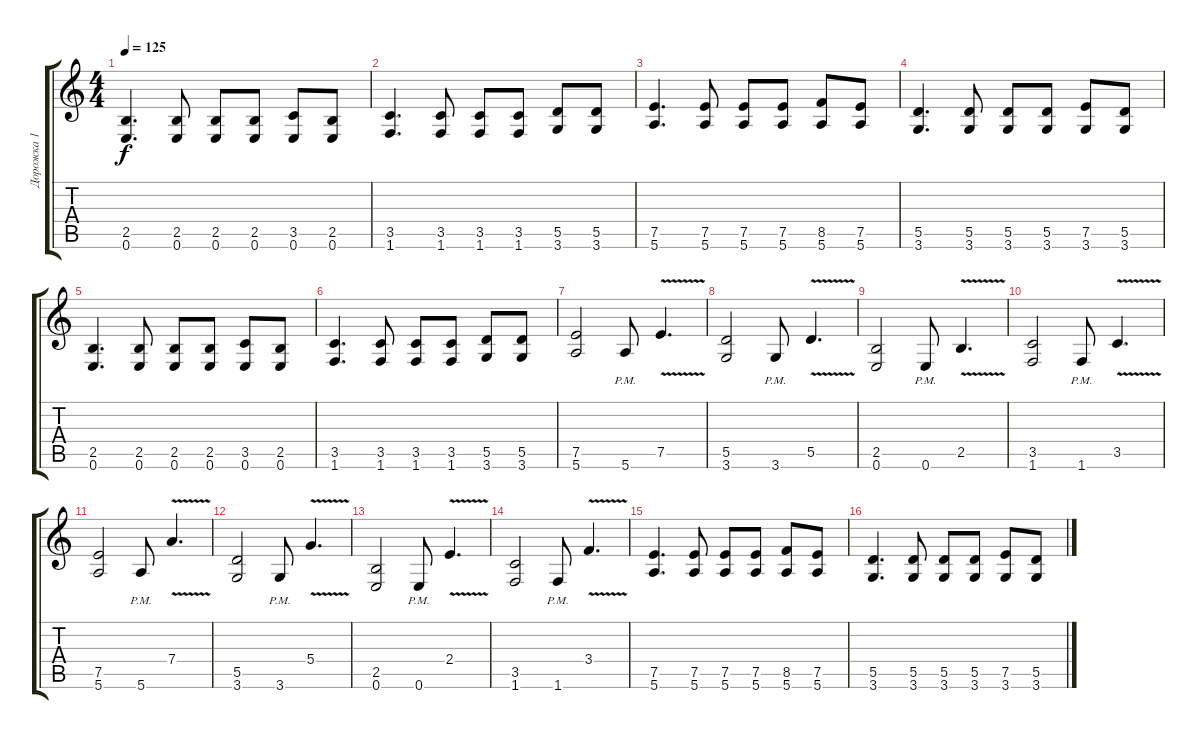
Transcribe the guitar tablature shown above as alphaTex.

\track ("Дорожка 1" "Дорожка 1") {instrument distortionguitar}
\staff {score tabs}
\tuning (E4 B3 G3 D3 A2 E2) {hide}
\ts (4 4)
\tempo 125
\clef g2
\ks c
(2.5 0.6).4{d dy f} (2.5 0.6).8 (2.5 0.6).8 (2.5 0.6).8 (3.5 0.6).8 (2.5 0.6).8 |
(3.5 1.6).4{d} (3.5 1.6).8 (3.5 1.6).8 (3.5 1.6).8 (5.5 3.6).8 (5.5 3.6).8 |
(7.5 5.6).4{d} (7.5 5.6).8 (7.5 5.6).8 (7.5 5.6).8 (8.5 5.6).8 (7.5 5.6).8 |
(5.5 3.6).4{d} (5.5 3.6).8 (5.5 3.6).8 (5.5 3.6).8 (7.5 3.6).8 (5.5 3.6).8 |
(2.5 0.6).4{d} (2.5 0.6).8 (2.5 0.6).8 (2.5 0.6).8 (3.5 0.6).8 (2.5 0.6).8 |
(3.5 1.6).4{d} (3.5 1.6).8 (3.5 1.6).8 (3.5 1.6).8 (5.5 3.6).8 (5.5 3.6).8 |
(7.5 5.6).2 5.6{pm}.8 7.5{v}.4{d} |
(5.5 3.6).2 3.6{pm}.8 5.5{v}.4{d} |
(2.5 0.6).2 0.6{pm}.8 2.5{v}.4{d} |
(3.5 1.6).2 1.6{pm}.8 3.5{v}.4{d} |
(7.5 5.6).2 5.6{pm}.8 7.4{v}.4{d} |
(5.5 3.6).2 3.6{pm}.8 5.4{v}.4{d} |
(2.5 0.6).2 0.6{pm}.8 2.4{v}.4{d} |
(3.5 1.6).2 1.6{pm}.8 3.4{v}.4{d} |
(7.5 5.6).4{d} (7.5 5.6).8 (7.5 5.6).8 (7.5 5.6).8 (8.5 5.6).8 (7.5 5.6).8 |
(5.5 3.6).4{d} (5.5 3.6).8 (5.5 3.6).8 (5.5 3.6).8 (7.5 3.6).8 (5.5 3.6).8
